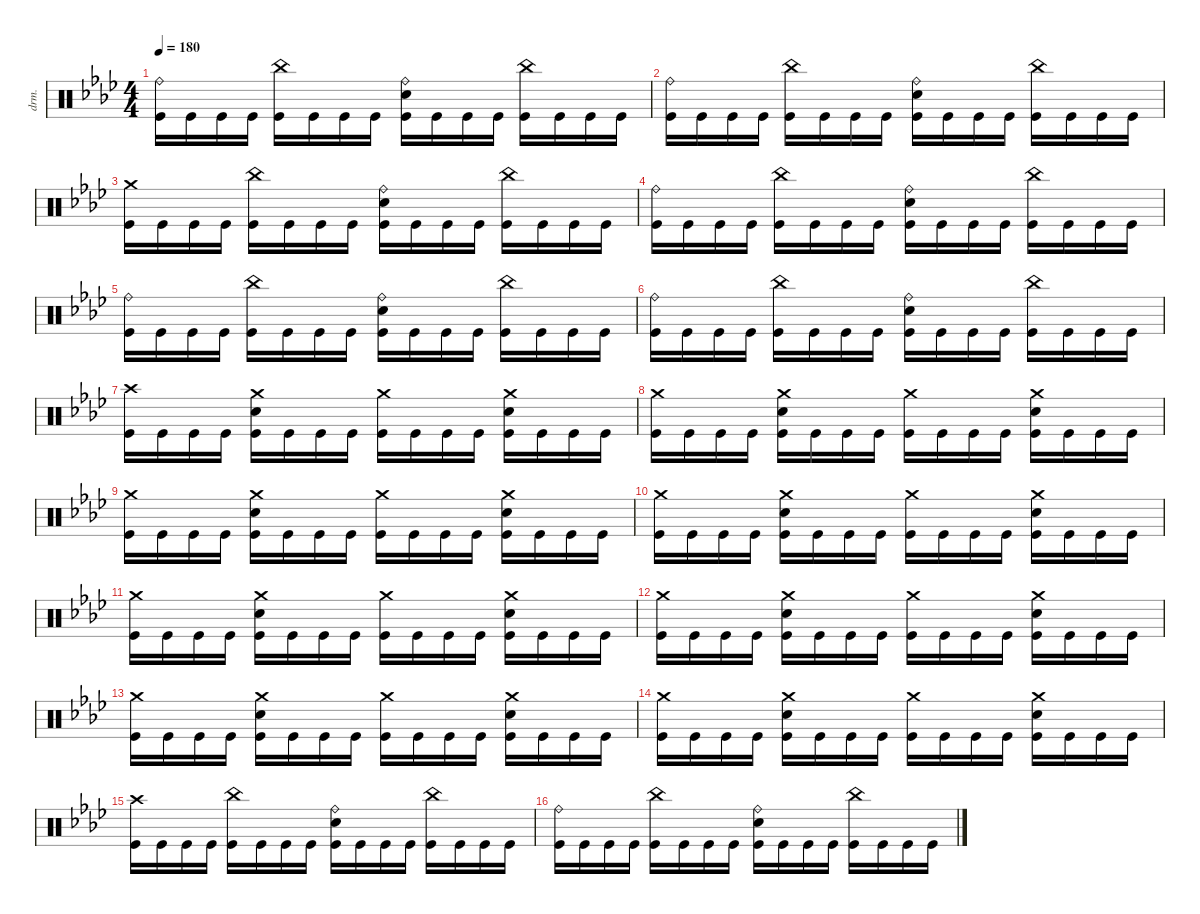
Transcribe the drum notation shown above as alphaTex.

\defaultSystemsLayout 4
\hideDynamics
\bracketExtendMode nobrackets
\track ("Percussion" "drm.") {solo instrument percussion}
\staff {score}
\articulation defaults
\ts (4 4)
\tempo 180
\clef neutral
\ks fminor
("Ride (bell)"{acc forcenatural} "Kick (hit)"{acc forcenatural}).16{dy f} "Kick (hit)"{acc forcenatural}.16 "Kick (hit)"{acc forcenatural}.16 "Kick (hit)"{acc forcenatural}.16 ("China (hit)"{acc forcenatural} "Kick (hit)"{acc forcenatural}).16 "Kick (hit)"{acc forcenatural}.16 "Kick (hit)"{acc forcenatural}.16 "Kick (hit)"{acc forcenatural}.16 ("Ride (bell)"{acc forcenatural} "Snare (hit) 2"{acc forcenatural} "Kick (hit)"{acc forcenatural}).16 "Kick (hit)"{acc forcenatural}.16 "Kick (hit)"{acc forcenatural}.16 "Kick (hit)"{acc forcenatural}.16 ("China (hit)"{acc forcenatural} "Kick (hit)"{acc forcenatural}).16 "Kick (hit)"{acc forcenatural}.16 "Kick (hit)"{acc forcenatural}.16 "Kick (hit)"{acc forcenatural}.16 |
("Ride (bell)"{acc forcenatural} "Kick (hit)"{acc forcenatural}).16 "Kick (hit)"{acc forcenatural}.16 "Kick (hit)"{acc forcenatural}.16 "Kick (hit)"{acc forcenatural}.16 ("China (hit)"{acc forcenatural} "Kick (hit)"{acc forcenatural}).16 "Kick (hit)"{acc forcenatural}.16 "Kick (hit)"{acc forcenatural}.16 "Kick (hit)"{acc forcenatural}.16 ("Ride (bell)"{acc forcenatural} "Snare (hit) 2"{acc forcenatural} "Kick (hit)"{acc forcenatural}).16 "Kick (hit)"{acc forcenatural}.16 "Kick (hit)"{acc forcenatural}.16 "Kick (hit)"{acc forcenatural}.16 ("China (hit)"{acc forcenatural} "Kick (hit)"{acc forcenatural}).16 "Kick (hit)"{acc forcenatural}.16 "Kick (hit)"{acc forcenatural}.16 "Kick (hit)"{acc forcenatural}.16 |
("Crash medium (hit)"{acc forcenatural} "Kick (hit)"{acc forcenatural}).16 "Kick (hit)"{acc forcenatural}.16 "Kick (hit)"{acc forcenatural}.16 "Kick (hit)"{acc forcenatural}.16 ("China (hit)"{acc forcenatural} "Kick (hit)"{acc forcenatural}).16 "Kick (hit)"{acc forcenatural}.16 "Kick (hit)"{acc forcenatural}.16 "Kick (hit)"{acc forcenatural}.16 ("Ride (bell)"{acc forcenatural} "Snare (hit) 2"{acc forcenatural} "Kick (hit)"{acc forcenatural}).16 "Kick (hit)"{acc forcenatural}.16 "Kick (hit)"{acc forcenatural}.16 "Kick (hit)"{acc forcenatural}.16 ("China (hit)"{acc forcenatural} "Kick (hit)"{acc forcenatural}).16 "Kick (hit)"{acc forcenatural}.16 "Kick (hit)"{acc forcenatural}.16 "Kick (hit)"{acc forcenatural}.16 |
("Ride (bell)"{acc forcenatural} "Kick (hit)"{acc forcenatural}).16 "Kick (hit)"{acc forcenatural}.16 "Kick (hit)"{acc forcenatural}.16 "Kick (hit)"{acc forcenatural}.16 ("China (hit)"{acc forcenatural} "Kick (hit)"{acc forcenatural}).16 "Kick (hit)"{acc forcenatural}.16 "Kick (hit)"{acc forcenatural}.16 "Kick (hit)"{acc forcenatural}.16 ("Ride (bell)"{acc forcenatural} "Snare (hit) 2"{acc forcenatural} "Kick (hit)"{acc forcenatural}).16 "Kick (hit)"{acc forcenatural}.16 "Kick (hit)"{acc forcenatural}.16 "Kick (hit)"{acc forcenatural}.16 ("China (hit)"{acc forcenatural} "Kick (hit)"{acc forcenatural}).16 "Kick (hit)"{acc forcenatural}.16 "Kick (hit)"{acc forcenatural}.16 "Kick (hit)"{acc forcenatural}.16 |
("Ride (bell)"{acc forcenatural} "Kick (hit)"{acc forcenatural}).16 "Kick (hit)"{acc forcenatural}.16 "Kick (hit)"{acc forcenatural}.16 "Kick (hit)"{acc forcenatural}.16 ("China (hit)"{acc forcenatural} "Kick (hit)"{acc forcenatural}).16 "Kick (hit)"{acc forcenatural}.16 "Kick (hit)"{acc forcenatural}.16 "Kick (hit)"{acc forcenatural}.16 ("Ride (bell)"{acc forcenatural} "Snare (hit) 2"{acc forcenatural} "Kick (hit)"{acc forcenatural}).16 "Kick (hit)"{acc forcenatural}.16 "Kick (hit)"{acc forcenatural}.16 "Kick (hit)"{acc forcenatural}.16 ("China (hit)"{acc forcenatural} "Kick (hit)"{acc forcenatural}).16 "Kick (hit)"{acc forcenatural}.16 "Kick (hit)"{acc forcenatural}.16 "Kick (hit)"{acc forcenatural}.16 |
("Ride (bell)"{acc forcenatural} "Kick (hit)"{acc forcenatural}).16 "Kick (hit)"{acc forcenatural}.16 "Kick (hit)"{acc forcenatural}.16 "Kick (hit)"{acc forcenatural}.16 ("China (hit)"{acc forcenatural} "Kick (hit)"{acc forcenatural}).16 "Kick (hit)"{acc forcenatural}.16 "Kick (hit)"{acc forcenatural}.16 "Kick (hit)"{acc forcenatural}.16 ("Ride (bell)"{acc forcenatural} "Snare (hit) 2"{acc forcenatural} "Kick (hit)"{acc forcenatural}).16 "Kick (hit)"{acc forcenatural}.16 "Kick (hit)"{acc forcenatural}.16 "Kick (hit)"{acc forcenatural}.16 ("China (hit)"{acc forcenatural} "Kick (hit)"{acc forcenatural}).16 "Kick (hit)"{acc forcenatural}.16 "Kick (hit)"{acc forcenatural}.16 "Kick (hit)"{acc forcenatural}.16 |
("Crash high (hit)"{acc forcenatural} "Kick (hit)"{acc forcenatural}).16 "Kick (hit)"{acc forcenatural}.16 "Kick (hit)"{acc forcenatural}.16 "Kick (hit)"{acc forcenatural}.16 ("Crash medium (hit)"{acc forcenatural} "Snare (hit) 2"{acc forcenatural} "Kick (hit)"{acc forcenatural}).16 "Kick (hit)"{acc forcenatural}.16 "Kick (hit)"{acc forcenatural}.16 "Kick (hit)"{acc forcenatural}.16 ("Crash medium (hit)"{acc forcenatural} "Kick (hit)"{acc forcenatural}).16 "Kick (hit)"{acc forcenatural}.16 "Kick (hit)"{acc forcenatural}.16 "Kick (hit)"{acc forcenatural}.16 ("Crash medium (hit)"{acc forcenatural} "Snare (hit) 2"{acc forcenatural} "Kick (hit)"{acc forcenatural}).16 "Kick (hit)"{acc forcenatural}.16 "Kick (hit)"{acc forcenatural}.16 "Kick (hit)"{acc forcenatural}.16 |
("Crash medium (hit)"{acc forcenatural} "Kick (hit)"{acc forcenatural}).16 "Kick (hit)"{acc forcenatural}.16 "Kick (hit)"{acc forcenatural}.16 "Kick (hit)"{acc forcenatural}.16 ("Crash medium (hit)"{acc forcenatural} "Snare (hit) 2"{acc forcenatural} "Kick (hit)"{acc forcenatural}).16 "Kick (hit)"{acc forcenatural}.16 "Kick (hit)"{acc forcenatural}.16 "Kick (hit)"{acc forcenatural}.16 ("Crash medium (hit)"{acc forcenatural} "Kick (hit)"{acc forcenatural}).16 "Kick (hit)"{acc forcenatural}.16 "Kick (hit)"{acc forcenatural}.16 "Kick (hit)"{acc forcenatural}.16 ("Crash medium (hit)"{acc forcenatural} "Snare (hit) 2"{acc forcenatural} "Kick (hit)"{acc forcenatural}).16 "Kick (hit)"{acc forcenatural}.16 "Kick (hit)"{acc forcenatural}.16 "Kick (hit)"{acc forcenatural}.16 |
("Crash medium (hit)"{acc forcenatural} "Kick (hit)"{acc forcenatural}).16 "Kick (hit)"{acc forcenatural}.16 "Kick (hit)"{acc forcenatural}.16 "Kick (hit)"{acc forcenatural}.16 ("Crash medium (hit)"{acc forcenatural} "Snare (hit) 2"{acc forcenatural} "Kick (hit)"{acc forcenatural}).16 "Kick (hit)"{acc forcenatural}.16 "Kick (hit)"{acc forcenatural}.16 "Kick (hit)"{acc forcenatural}.16 ("Crash medium (hit)"{acc forcenatural} "Kick (hit)"{acc forcenatural}).16 "Kick (hit)"{acc forcenatural}.16 "Kick (hit)"{acc forcenatural}.16 "Kick (hit)"{acc forcenatural}.16 ("Crash medium (hit)"{acc forcenatural} "Snare (hit) 2"{acc forcenatural} "Kick (hit)"{acc forcenatural}).16 "Kick (hit)"{acc forcenatural}.16 "Kick (hit)"{acc forcenatural}.16 "Kick (hit)"{acc forcenatural}.16 |
("Crash medium (hit)"{acc forcenatural} "Kick (hit)"{acc forcenatural}).16 "Kick (hit)"{acc forcenatural}.16 "Kick (hit)"{acc forcenatural}.16 "Kick (hit)"{acc forcenatural}.16 ("Crash medium (hit)"{acc forcenatural} "Snare (hit) 2"{acc forcenatural} "Kick (hit)"{acc forcenatural}).16 "Kick (hit)"{acc forcenatural}.16 "Kick (hit)"{acc forcenatural}.16 "Kick (hit)"{acc forcenatural}.16 ("Crash medium (hit)"{acc forcenatural} "Kick (hit)"{acc forcenatural}).16 "Kick (hit)"{acc forcenatural}.16 "Kick (hit)"{acc forcenatural}.16 "Kick (hit)"{acc forcenatural}.16 ("Crash medium (hit)"{acc forcenatural} "Snare (hit) 2"{acc forcenatural} "Kick (hit)"{acc forcenatural}).16 "Kick (hit)"{acc forcenatural}.16 "Kick (hit)"{acc forcenatural}.16 "Kick (hit)"{acc forcenatural}.16 |
("Crash medium (hit)"{acc forcenatural} "Kick (hit)"{acc forcenatural}).16 "Kick (hit)"{acc forcenatural}.16 "Kick (hit)"{acc forcenatural}.16 "Kick (hit)"{acc forcenatural}.16 ("Crash medium (hit)"{acc forcenatural} "Snare (hit) 2"{acc forcenatural} "Kick (hit)"{acc forcenatural}).16 "Kick (hit)"{acc forcenatural}.16 "Kick (hit)"{acc forcenatural}.16 "Kick (hit)"{acc forcenatural}.16 ("Crash medium (hit)"{acc forcenatural} "Kick (hit)"{acc forcenatural}).16 "Kick (hit)"{acc forcenatural}.16 "Kick (hit)"{acc forcenatural}.16 "Kick (hit)"{acc forcenatural}.16 ("Crash medium (hit)"{acc forcenatural} "Snare (hit) 2"{acc forcenatural} "Kick (hit)"{acc forcenatural}).16 "Kick (hit)"{acc forcenatural}.16 "Kick (hit)"{acc forcenatural}.16 "Kick (hit)"{acc forcenatural}.16 |
("Crash medium (hit)"{acc forcenatural} "Kick (hit)"{acc forcenatural}).16 "Kick (hit)"{acc forcenatural}.16 "Kick (hit)"{acc forcenatural}.16 "Kick (hit)"{acc forcenatural}.16 ("Crash medium (hit)"{acc forcenatural} "Snare (hit) 2"{acc forcenatural} "Kick (hit)"{acc forcenatural}).16 "Kick (hit)"{acc forcenatural}.16 "Kick (hit)"{acc forcenatural}.16 "Kick (hit)"{acc forcenatural}.16 ("Crash medium (hit)"{acc forcenatural} "Kick (hit)"{acc forcenatural}).16 "Kick (hit)"{acc forcenatural}.16 "Kick (hit)"{acc forcenatural}.16 "Kick (hit)"{acc forcenatural}.16 ("Crash medium (hit)"{acc forcenatural} "Snare (hit) 2"{acc forcenatural} "Kick (hit)"{acc forcenatural}).16 "Kick (hit)"{acc forcenatural}.16 "Kick (hit)"{acc forcenatural}.16 "Kick (hit)"{acc forcenatural}.16 |
("Crash medium (hit)"{acc forcenatural} "Kick (hit)"{acc forcenatural}).16 "Kick (hit)"{acc forcenatural}.16 "Kick (hit)"{acc forcenatural}.16 "Kick (hit)"{acc forcenatural}.16 ("Crash medium (hit)"{acc forcenatural} "Snare (hit) 2"{acc forcenatural} "Kick (hit)"{acc forcenatural}).16 "Kick (hit)"{acc forcenatural}.16 "Kick (hit)"{acc forcenatural}.16 "Kick (hit)"{acc forcenatural}.16 ("Crash medium (hit)"{acc forcenatural} "Kick (hit)"{acc forcenatural}).16 "Kick (hit)"{acc forcenatural}.16 "Kick (hit)"{acc forcenatural}.16 "Kick (hit)"{acc forcenatural}.16 ("Crash medium (hit)"{acc forcenatural} "Snare (hit) 2"{acc forcenatural} "Kick (hit)"{acc forcenatural}).16 "Kick (hit)"{acc forcenatural}.16 "Kick (hit)"{acc forcenatural}.16 "Kick (hit)"{acc forcenatural}.16 |
("Crash medium (hit)"{acc forcenatural} "Kick (hit)"{acc forcenatural}).16 "Kick (hit)"{acc forcenatural}.16 "Kick (hit)"{acc forcenatural}.16 "Kick (hit)"{acc forcenatural}.16 ("Crash medium (hit)"{acc forcenatural} "Snare (hit) 2"{acc forcenatural} "Kick (hit)"{acc forcenatural}).16 "Kick (hit)"{acc forcenatural}.16 "Kick (hit)"{acc forcenatural}.16 "Kick (hit)"{acc forcenatural}.16 ("Crash medium (hit)"{acc forcenatural} "Kick (hit)"{acc forcenatural}).16 "Kick (hit)"{acc forcenatural}.16 "Kick (hit)"{acc forcenatural}.16 "Kick (hit)"{acc forcenatural}.16 ("Crash medium (hit)"{acc forcenatural} "Snare (hit) 2"{acc forcenatural} "Kick (hit)"{acc forcenatural}).16 "Kick (hit)"{acc forcenatural}.16 "Kick (hit)"{acc forcenatural}.16 "Kick (hit)"{acc forcenatural}.16 |
("Crash high (hit)"{acc forcenatural} "Kick (hit)"{acc forcenatural}).16 "Kick (hit)"{acc forcenatural}.16 "Kick (hit)"{acc forcenatural}.16 "Kick (hit)"{acc forcenatural}.16 ("China (hit)"{acc forcenatural} "Kick (hit)"{acc forcenatural}).16 "Kick (hit)"{acc forcenatural}.16 "Kick (hit)"{acc forcenatural}.16 "Kick (hit)"{acc forcenatural}.16 ("Ride (bell)"{acc forcenatural} "Snare (hit) 2"{acc forcenatural} "Kick (hit)"{acc forcenatural}).16 "Kick (hit)"{acc forcenatural}.16 "Kick (hit)"{acc forcenatural}.16 "Kick (hit)"{acc forcenatural}.16 ("China (hit)"{acc forcenatural} "Kick (hit)"{acc forcenatural}).16 "Kick (hit)"{acc forcenatural}.16 "Kick (hit)"{acc forcenatural}.16 "Kick (hit)"{acc forcenatural}.16 |
("Ride (bell)"{acc forcenatural} "Kick (hit)"{acc forcenatural}).16 "Kick (hit)"{acc forcenatural}.16 "Kick (hit)"{acc forcenatural}.16 "Kick (hit)"{acc forcenatural}.16 ("China (hit)"{acc forcenatural} "Kick (hit)"{acc forcenatural}).16 "Kick (hit)"{acc forcenatural}.16 "Kick (hit)"{acc forcenatural}.16 "Kick (hit)"{acc forcenatural}.16 ("Ride (bell)"{acc forcenatural} "Snare (hit) 2"{acc forcenatural} "Kick (hit)"{acc forcenatural}).16 "Kick (hit)"{acc forcenatural}.16 "Kick (hit)"{acc forcenatural}.16 "Kick (hit)"{acc forcenatural}.16 ("China (hit)"{acc forcenatural} "Kick (hit)"{acc forcenatural}).16 "Kick (hit)"{acc forcenatural}.16 "Kick (hit)"{acc forcenatural}.16 "Kick (hit)"{acc forcenatural}.16
